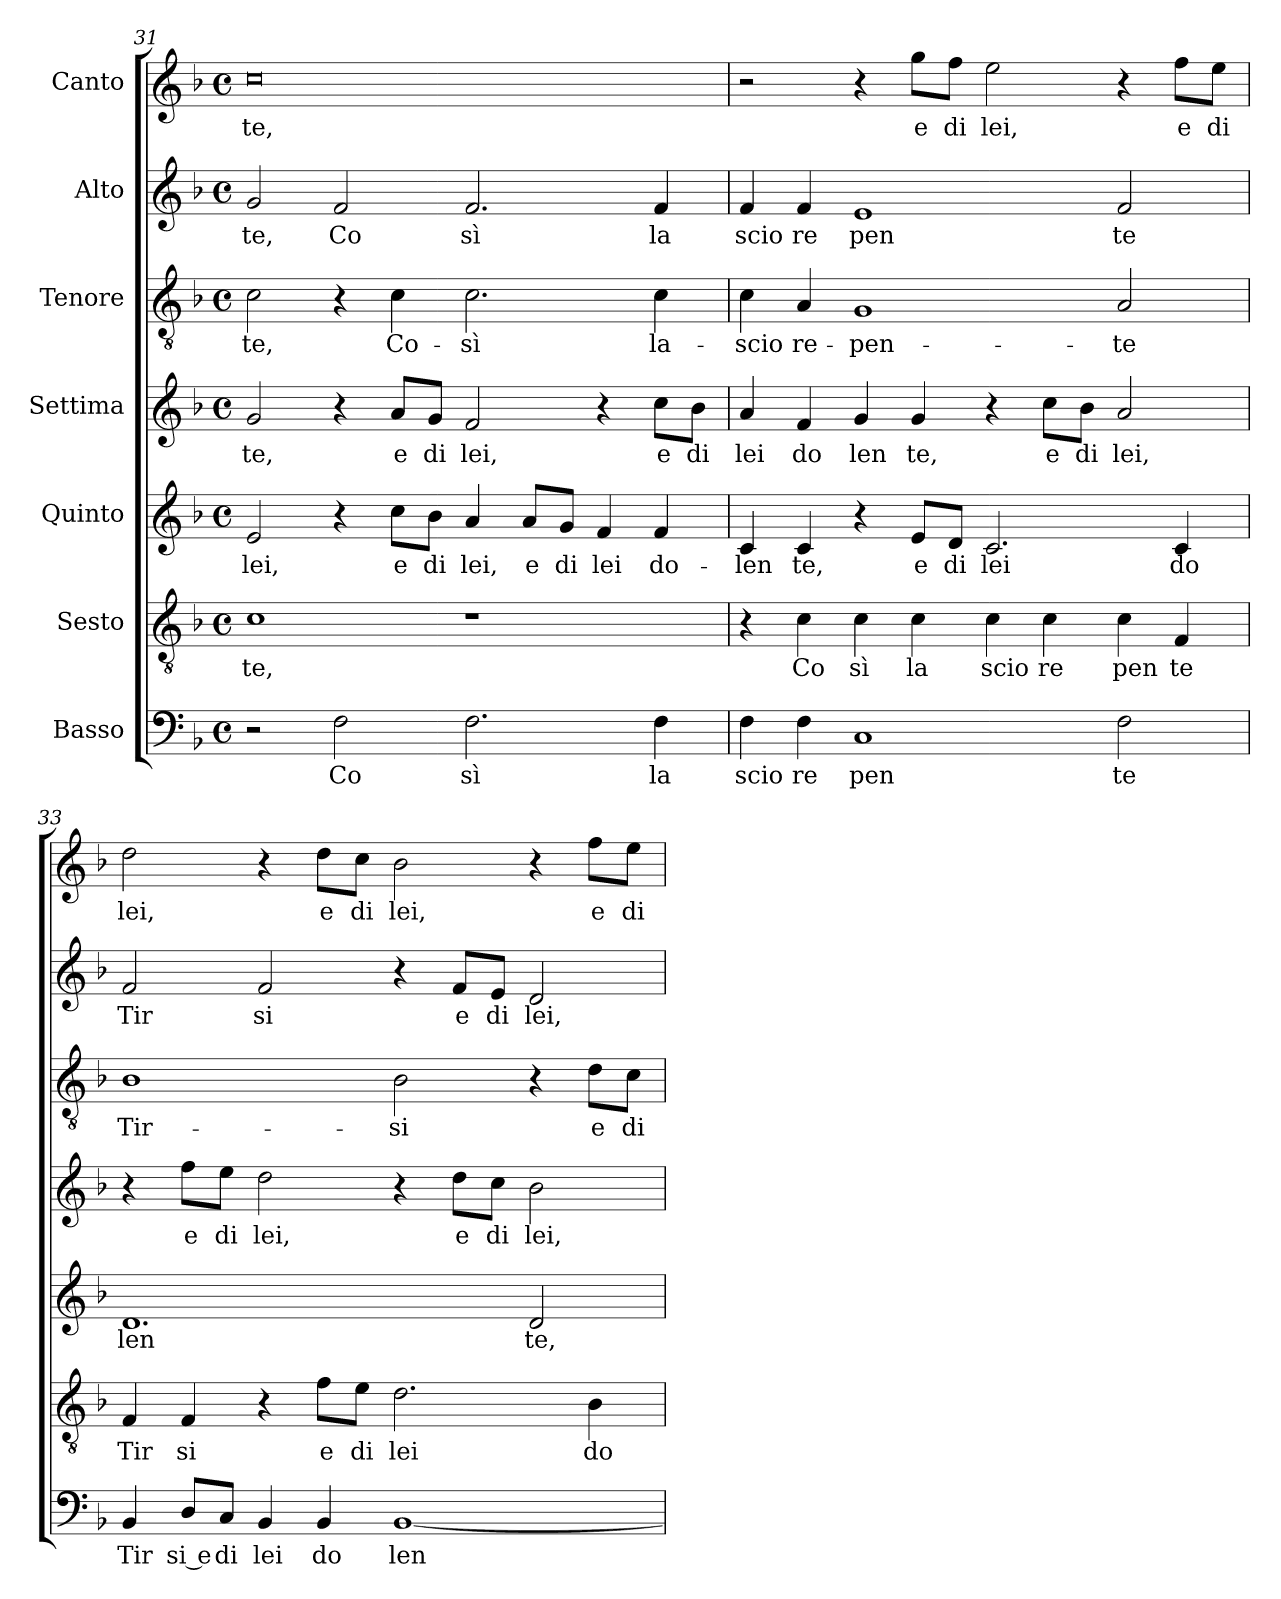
**kern	**text	**kern	**text	**kern	**text	**kern	**text	**kern	**text	**kern	**text	**kern	**text
*part7	*part7	*part6	*part6	*part5	*part5	*part4	*part4	*part3	*part3	*part2	*part2	*part1	*part1
*staff7	*staff7	*staff6	*staff6	*staff5	*staff5	*staff4	*staff4	*staff3	*staff3	*staff2	*staff2	*staff1	*staff1
*I"Basso	*	*I"Sesto	*	*I"Quinto	*	*I"Settima	*	*I"Tenore	*	*I"Alto	*	*I"Canto	*
*clefF4	*	*clefGv2	*	*clefG2	*	*clefG2	*	*clefGv2	*	*clefG2	*	*clefG2	*
*k[b-]	*	*k[b-]	*	*k[b-]	*	*k[b-]	*	*k[b-]	*	*k[b-]	*	*k[b-]	*
*F:	*	*F:	*	*F:	*	*F:	*	*F:	*	*F:	*	*F:	*
*M4/4	*	*M4/4	*	*M4/4	*	*M4/4	*	*M4/4	*	*M4/4	*	*M4/4	*
*met(c)	*	*met(c)	*	*met(c)	*	*met(c)	*	*met(c)	*	*met(c)	*	*met(c)	*
=31	=31	=31	=31	=31	=31	=31	=31	=31	=31	=31	=31	=31	=31
!	!	!	!LO:LY:b:cj	!	!LO:LY:b:cj	!	!LO:LY:b:cj	!	!LO:LY:b:cj	!	!LO:LY:b:cj	!	!LO:LY:b:cj
2r	.	1c	te,	2e/	lei,	2g/	te,	2c\	-te,	2g/	te,	0cc	te,
!	!LO:LY:b:cj	!	!	!	!	!	!	!	!	!	!LO:LY:b:cj	!	!
2F\	Co	.	.	4r	.	4r	.	4r	.	2f/	Co	.	.
!	!	!	!	!	!LO:LY:b:cj	!	!LO:LY:b:cj	!	!LO:LY:b:cj	!	!	!	!
.	.	.	.	8cc\L	e	8a/L	e	4c\	Co-	.	.	.	.
!	!	!	!	!	!LO:LY:b:cj	!	!LO:LY:b:cj	!	!	!	!	!	!
.	.	.	.	8b-\J	di	8g/J	di	.	.	.	.	.	.
!	!LO:LY:b:cj	!	!	!	!LO:LY:b:cj	!	!LO:LY:b:cj	!	!LO:LY:b:cj	!	!LO:LY:b:cj	!	!
2.F\	sì	1r	.	4a/	lei,	2f/	lei,	2.c\	-sì	2.f/	sì	.	.
!	!	!	!	!	!LO:LY:b:cj	!	!	!	!	!	!	!	!
.	.	.	.	8a/L	e	.	.	.	.	.	.	.	.
!	!	!	!	!	!LO:LY:b:cj	!	!	!	!	!	!	!	!
.	.	.	.	8g/J	di	.	.	.	.	.	.	.	.
!	!	!	!	!	!LO:LY:b:cj	!	!	!	!	!	!	!	!
.	.	.	.	4f/	lei	4r	.	.	.	.	.	.	.
!	!LO:LY:b:cj	!	!	!	!LO:LY:b:cj	!	!LO:LY:b:cj	!	!LO:LY:b:cj	!	!LO:LY:b:cj	!	!
4F\	la	.	.	4f/	do-	8cc\L	e	4c\	la-	4f/	la	.	.
!	!	!	!	!	!	!	!LO:LY:b:cj	!	!	!	!	!	!
.	.	.	.	.	.	8b-\J	di	.	.	.	.	.	.
!!LO:PB:g=z
=32	=32	=32	=32	=32	=32	=32	=32	=32	=32	=32	=32	=32	=32
!	!LO:LY:b:cj	!	!	!	!LO:LY:b:cj	!	!LO:LY:b:cj	!	!LO:LY:b:cj	!	!LO:LY:b:cj	!	!
4F\	scio	4r	.	4c/	-len	4a/	lei	4c\	-scio	4f/	scio	2r	.
!	!LO:LY:b:cj	!	!LO:LY:b:cj	!	!LO:LY:b:cj	!	!LO:LY:b:cj	!	!LO:LY:b:cj	!	!LO:LY:b:cj	!	!
4F\	re	4c\	Co	4c/	te,	4f/	do	4A/	re-	4f/	re	.	.
!	!LO:LY:b:cj	!	!LO:LY:b:cj	!	!	!	!LO:LY:b:cj	!	!LO:LY:b:cj	!	!LO:LY:b:cj	!	!
1C	pen	4c\	sì	4r	.	4g/	len	1G	-pen-	1e	pen	4r	.
!	!	!	!LO:LY:b:cj	!	!LO:LY:b:cj	!	!LO:LY:b:cj	!	!	!	!	!	!LO:LY:b:cj
.	.	4c\	la	8e/L	e	4g/	te,	.	.	.	.	8gg\L	e
!	!	!	!	!	!LO:LY:b:cj	!	!	!	!	!	!	!	!LO:LY:b:cj
.	.	.	.	8d/J	di	.	.	.	.	.	.	8ff\J	di
!	!	!	!LO:LY:b:cj	!	!LO:LY:b:cj	!	!	!	!	!	!	!	!LO:LY:b:cj
.	.	4c\	scio	2.c/	lei	4r	.	.	.	.	.	2ee\	lei,
!	!	!	!LO:LY:b:cj	!	!	!	!LO:LY:b:cj	!	!	!	!	!	!
.	.	4c\	re	.	.	8cc\L	e	.	.	.	.	.	.
!	!	!	!	!	!	!	!LO:LY:b:cj	!	!	!	!	!	!
.	.	.	.	.	.	8b-\J	di	.	.	.	.	.	.
!	!LO:LY:b:cj	!	!LO:LY:b:cj	!	!	!	!LO:LY:b:cj	!	!LO:LY:b:cj	!	!LO:LY:b:cj	!	!
2F\	te	4c\	pen	.	.	2a/	lei,	2A/	-te	2f/	te	4r	.
!	!	!	!LO:LY:b:cj	!	!LO:LY:b:cj	!	!	!	!	!	!	!	!LO:LY:b:cj
.	.	4F/	te	4c/	do	.	.	.	.	.	.	8ff\L	e
!	!	!	!	!	!	!	!	!	!	!	!	!	!LO:LY:b:cj
.	.	.	.	.	.	.	.	.	.	.	.	8ee\J	di
=33	=33	=33	=33	=33	=33	=33	=33	=33	=33	=33	=33	=33	=33
!	!LO:LY:b:cj	!	!LO:LY:b:cj	!	!LO:LY:b:cj	!	!	!	!LO:LY:b:cj	!	!LO:LY:b:cj	!	!LO:LY:b:cj
4BB-/	Tir	4F/	Tir	1.d	len	4r	.	1B-	Tir-	2f/	Tir	2dd\	lei,
!	!LO:LY:b:rj	!	!LO:LY:b:cj	!	!	!	!LO:LY:b:cj	!	!	!	!	!	!
8D/L	si e	4F/	si	.	.	8ff\L	e	.	.	.	.	.	.
!	!LO:LY:b:cj	!	!	!	!	!	!LO:LY:b:cj	!	!	!	!	!	!
8C/J	di	.	.	.	.	8ee\J	di	.	.	.	.	.	.
!	!LO:LY:b:cj	!	!	!	!	!	!LO:LY:b:cj	!	!	!	!LO:LY:b:cj	!	!
4BB-/	lei	4r	.	.	.	2dd\	lei,	.	.	2f/	si	4r	.
!	!LO:LY:b:cj	!	!LO:LY:b:cj	!	!	!	!	!	!	!	!	!	!LO:LY:b:cj
4BB-/	do	8f\L	e	.	.	.	.	.	.	.	.	8dd\L	e
!	!	!	!LO:LY:b:cj	!	!	!	!	!	!	!	!	!	!LO:LY:b:cj
.	.	8e\J	di	.	.	.	.	.	.	.	.	8cc\J	di
!	!LO:LY:b:cj	!	!LO:LY:b:cj	!	!	!	!	!	!LO:LY:b:cj	!	!	!	!LO:LY:b:cj
[<1BB-	len	2.d\	lei	.	.	4r	.	2B-\	-si	4r	.	2b-\	lei,
!	!	!	!	!	!	!	!LO:LY:b:cj	!	!	!	!LO:LY:b:cj	!	!
.	.	.	.	.	.	8dd\L	e	.	.	8f/L	e	.	.
!	!	!	!	!	!	!	!LO:LY:b:cj	!	!	!	!LO:LY:b:cj	!	!
.	.	.	.	.	.	8cc\J	di	.	.	8e/J	di	.	.
!	!	!	!	!	!LO:LY:b:cj	!	!LO:LY:b:cj	!	!	!	!LO:LY:b:cj	!	!
.	.	.	.	2d/	te,	2b-\	lei,	4r	.	2d/	lei,	4r	.
!	!	!	!LO:LY:b:cj	!	!	!	!	!	!LO:LY:b:cj	!	!	!	!LO:LY:b:cj
.	.	4B-\	do	.	.	.	.	8d\L	e	.	.	8ff\L	e
!	!	!	!	!	!	!	!	!	!LO:LY:b:cj	!	!	!	!LO:LY:b:cj
.	.	.	.	.	.	.	.	8c\J	di	.	.	8ee\J	di
=	=	=	=	=	=	=	=	=	=	=	=	=	=
*-	*-	*-	*-	*-	*-	*-	*-	*-	*-	*-	*-	*-	*-
